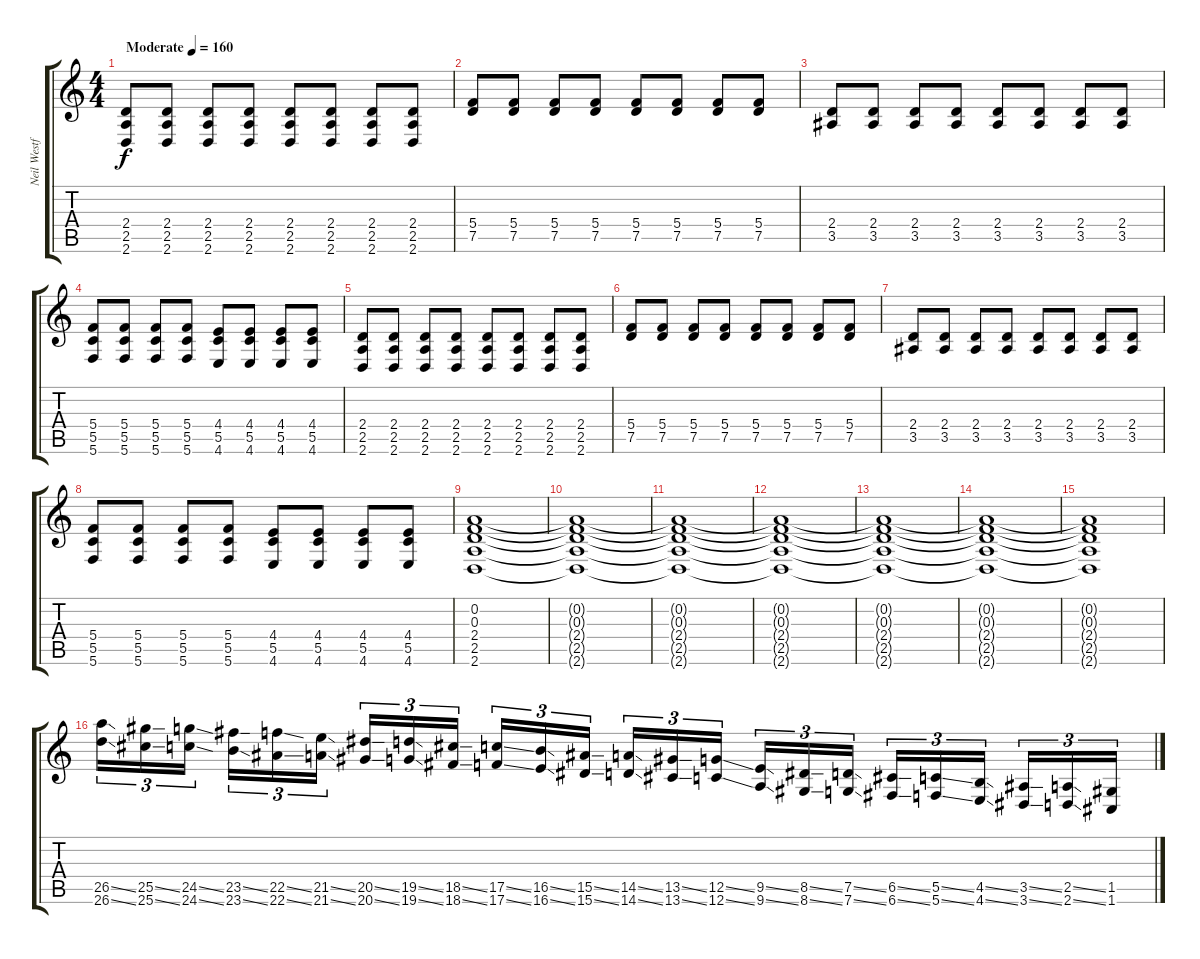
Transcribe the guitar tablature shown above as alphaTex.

\track ("Neil Westfall / Rhythm Guitar" "Neil Westf") {instrument distortionguitar}
\staff {score tabs}
\tuning (D4 A3 F3 C3 G2 C2) {hide}
\ts (4 4)
\tempo (160 "Moderate")
\clef g2
\ks c
(2.4 2.5 2.6).8{dy f instrument distortionguitar} (2.4 2.5 2.6).8 (2.4 2.5 2.6).8 (2.4 2.5 2.6).8 (2.4 2.5 2.6).8 (2.4 2.5 2.6).8 (2.4 2.5 2.6).8 (2.4 2.5 2.6).8 |
(5.4 7.5).8 (5.4 7.5).8 (5.4 7.5).8 (5.4 7.5).8 (5.4 7.5).8 (5.4 7.5).8 (5.4 7.5).8 (5.4 7.5).8 |
(2.4 3.5).8 (2.4 3.5).8 (2.4 3.5).8 (2.4 3.5).8 (2.4 3.5).8 (2.4 3.5).8 (2.4 3.5).8 (2.4 3.5).8 |
(5.4 5.5 5.6).8 (5.4 5.5 5.6).8 (5.4 5.5 5.6).8 (5.4 5.5 5.6).8 (4.4 5.5 4.6).8 (4.4 5.5 4.6).8 (4.4 5.5 4.6).8 (4.4 5.5 4.6).8 |
(2.4 2.5 2.6).8 (2.4 2.5 2.6).8 (2.4 2.5 2.6).8 (2.4 2.5 2.6).8 (2.4 2.5 2.6).8 (2.4 2.5 2.6).8 (2.4 2.5 2.6).8 (2.4 2.5 2.6).8 |
(5.4 7.5).8 (5.4 7.5).8 (5.4 7.5).8 (5.4 7.5).8 (5.4 7.5).8 (5.4 7.5).8 (5.4 7.5).8 (5.4 7.5).8 |
(2.4 3.5).8 (2.4 3.5).8 (2.4 3.5).8 (2.4 3.5).8 (2.4 3.5).8 (2.4 3.5).8 (2.4 3.5).8 (2.4 3.5).8 |
(5.4 5.5 5.6).8 (5.4 5.5 5.6).8 (5.4 5.5 5.6).8 (5.4 5.5 5.6).8 (4.4 5.5 4.6).8 (4.4 5.5 4.6).8 (4.4 5.5 4.6).8 (4.4 5.5 4.6).8 |
(0.2 0.3 2.4 2.5 2.6).1 |
(0.2{t} 0.3{t} 2.4{t} 2.5{t} 2.6{t}).1 |
(0.2{t} 0.3{t} 2.4{t} 2.5{t} 2.6{t}).1 |
(0.2{t} 0.3{t} 2.4{t} 2.5{t} 2.6{t}).1 |
(0.2{t} 0.3{t} 2.4{t} 2.5{t} 2.6{t}).1 |
(0.2{t} 0.3{t} 2.4{t} 2.5{t} 2.6{t}).1 |
(0.2{t} 0.3{t} 2.4{t} 2.5{t} 2.6{t}).1 |
(26.5{ss} 26.6{ss}).16{tu (3 2)} (25.5{ss} 25.6{ss}).16{tu (3 2)} (24.5{ss} 24.6{ss}).16{tu (3 2)} (23.5{ss} 23.6{ss}).16{tu (3 2)} (22.5{ss} 22.6{ss}).16{tu (3 2)} (21.5{ss} 21.6{ss}).16{tu (3 2)} (20.5{ss} 20.6{ss}).16{tu (3 2)} (19.5{ss} 19.6{ss}).16{tu (3 2)} (18.5{ss} 18.6{ss}).16{tu (3 2)} (17.5{ss} 17.6{ss}).16{tu (3 2)} (16.5{ss} 16.6{ss}).16{tu (3 2)} (15.5{ss} 15.6{ss}).16{tu (3 2)} (14.5{ss} 14.6{ss}).16{tu (3 2)} (13.5{ss} 13.6{ss}).16{tu (3 2)} (12.5{ss} 12.6{ss}).16{tu (3 2)} (9.5{ss} 9.6{ss}).16{tu (3 2)} (8.5{ss} 8.6{ss}).16{tu (3 2)} (7.5{ss} 7.6{ss}).16{tu (3 2)} (6.5{ss} 6.6{ss}).16{tu (3 2)} (5.5{ss} 5.6{ss}).16{tu (3 2)} (4.5{ss} 4.6{ss}).16{tu (3 2)} (3.5{ss} 3.6{ss}).16{tu (3 2)} (2.5{ss} 2.6{ss}).16{tu (3 2)} (1.5 1.6).16{tu (3 2)}
